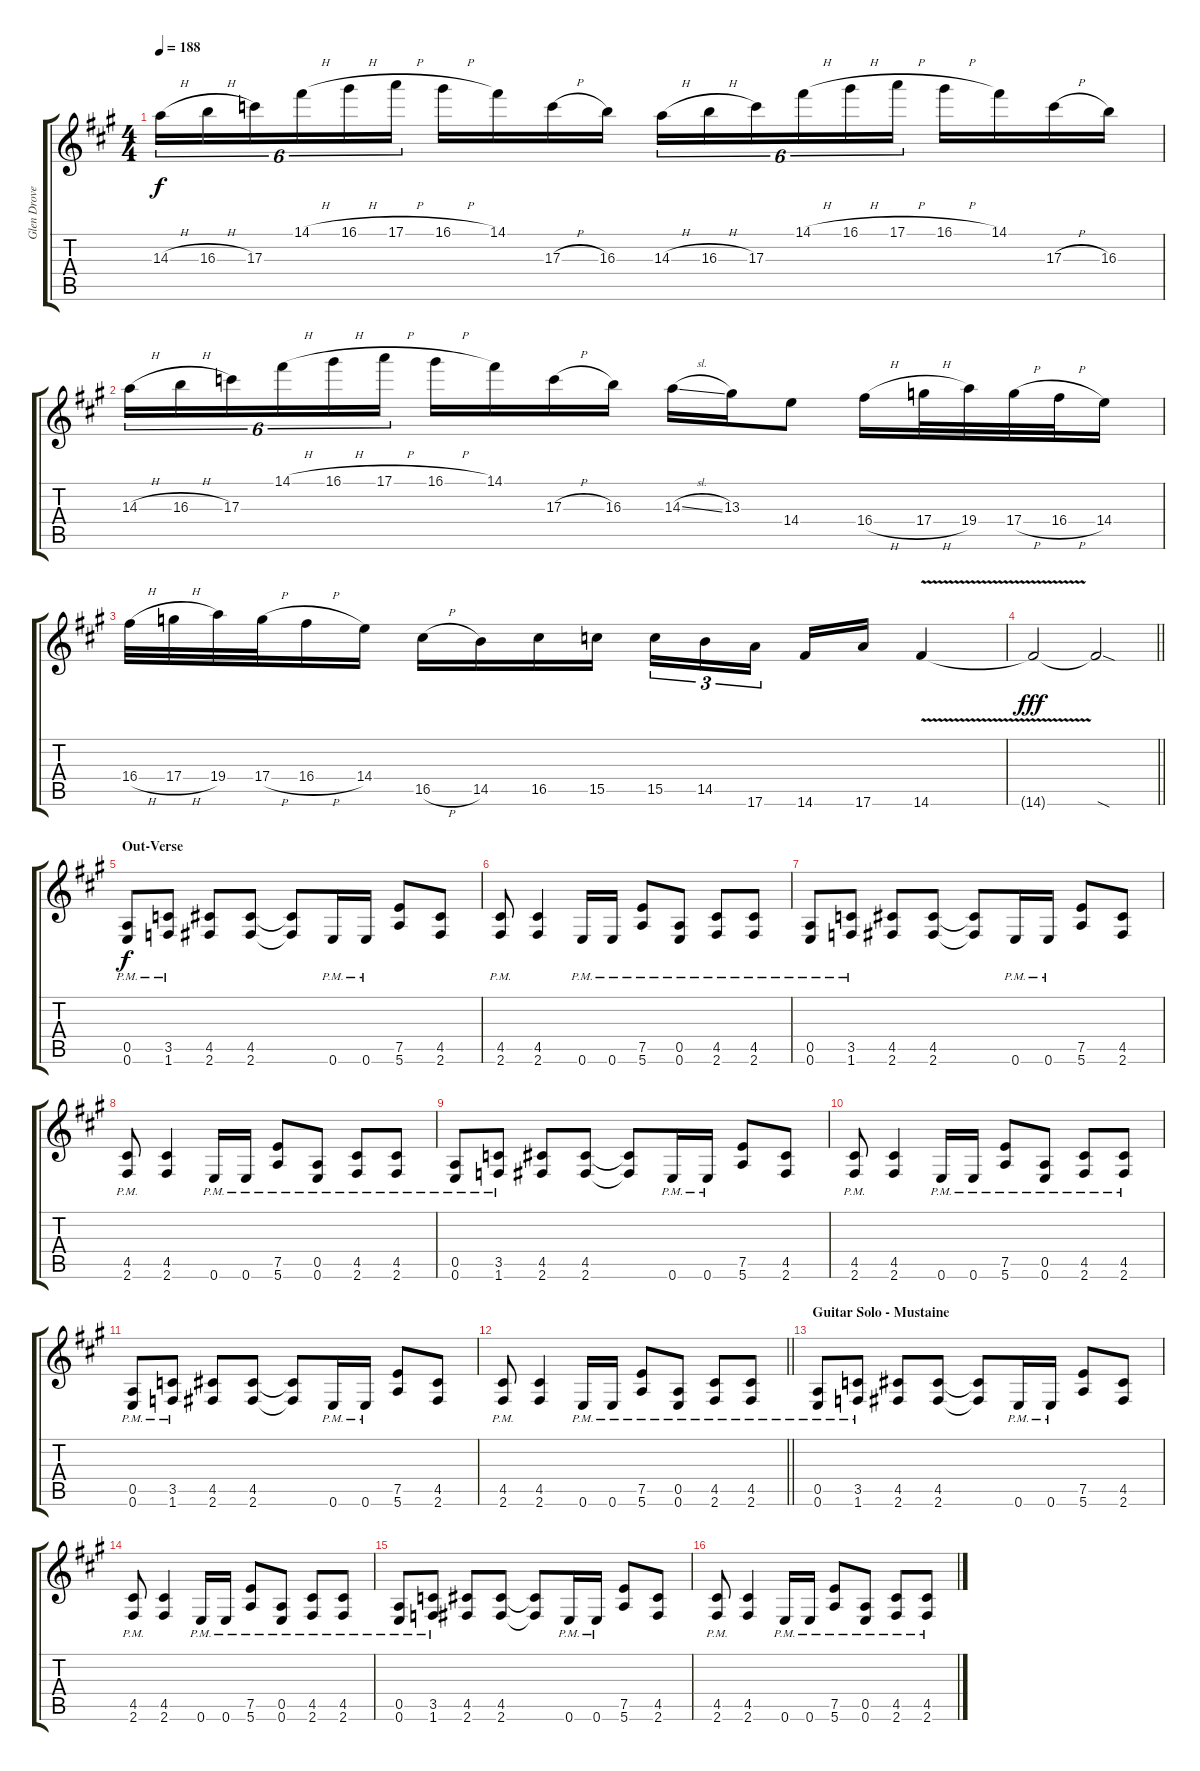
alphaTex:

\track ("Glen Drover" "Glen Drove") {instrument overdrivenguitar}
\staff {score tabs}
\tuning (E4 B3 G3 D3 A2 E2) {hide}
\ts (4 4)
\tempo 188
\clef g2
\ks a
14.3{h}.16{tu (6 4) dy f} 16.3{h}.16{tu (6 4)} 17.3.16{tu (6 4)} 14.1{h}.16{tu (6 4)} 16.1{h}.16{tu (6 4)} 17.1{h}.16{tu (6 4)} 16.1{h}.16 14.1.16 17.3{h}.16 16.3.16 14.3{h}.16{tu (6 4)} 16.3{h}.16{tu (6 4)} 17.3.16{tu (6 4)} 14.1{h}.16{tu (6 4)} 16.1{h}.16{tu (6 4)} 17.1{h}.16{tu (6 4)} 16.1{h}.16 14.1.16 17.3{h}.16 16.3.16 |
14.3{h}.16{tu (6 4)} 16.3{h}.16{tu (6 4)} 17.3.16{tu (6 4)} 14.1{h}.16{tu (6 4)} 16.1{h}.16{tu (6 4)} 17.1{h}.16{tu (6 4)} 16.1{h}.16 14.1.16 17.3{h}.16 16.3.16 14.3{sl}.16 13.3.16 14.4.8 16.4{h}.16 17.4{h}.32 19.4.32 17.4{h}.32 16.4{h}.32 14.4.16 |
16.4{h}.32 17.4{h}.32 19.4.32 17.4{h}.32 16.4{h}.16 14.4.16 16.5{h}.16 14.5.16 16.5.16 15.5.16 15.5.16{tu (3 2)} 14.5.16{tu (3 2)} 17.6.16{tu (3 2)} 14.6.16 17.6.16 14.6{v}.4 |
\barLineRight lightlight
14.6{t}.2{dy fff} 14.6{sod t}.2 |
\section ("" "Out-Verse")
(0.5{pm} 0.6{pm}).8{dy f} (3.5{pm} 1.6{pm}).8 (4.5 2.6).8 (4.5 2.6).8 (4.5{t} 2.6{t}).8 0.6{pm}.16 0.6{pm}.16 (7.5 5.6).8 (4.5 2.6).8 |
(4.5{pm} 2.6{pm}).8 (4.5 2.6).4 0.6{pm}.16 0.6{pm}.16 (7.5{pm} 5.6{pm}).8 (0.5{pm} 0.6{pm}).8 (4.5{pm} 2.6{pm}).8 (4.5{pm} 2.6{pm}).8 |
(0.5{pm} 0.6{pm}).8 (3.5{pm} 1.6{pm}).8 (4.5 2.6).8 (4.5 2.6).8 (4.5{t} 2.6{t}).8 0.6{pm}.16 0.6{pm}.16 (7.5 5.6).8 (4.5 2.6).8 |
(4.5{pm} 2.6{pm}).8 (4.5 2.6).4 0.6{pm}.16 0.6{pm}.16 (7.5{pm} 5.6{pm}).8 (0.5{pm} 0.6{pm}).8 (4.5{pm} 2.6{pm}).8 (4.5{pm} 2.6{pm}).8 |
(0.5{pm} 0.6{pm}).8 (3.5{pm} 1.6{pm}).8 (4.5 2.6).8 (4.5 2.6).8 (4.5{t} 2.6{t}).8 0.6{pm}.16 0.6{pm}.16 (7.5 5.6).8 (4.5 2.6).8 |
(4.5{pm} 2.6{pm}).8 (4.5 2.6).4 0.6{pm}.16 0.6{pm}.16 (7.5{pm} 5.6{pm}).8 (0.5{pm} 0.6{pm}).8 (4.5{pm} 2.6{pm}).8 (4.5{pm} 2.6{pm}).8 |
(0.5{pm} 0.6{pm}).8 (3.5{pm} 1.6{pm}).8 (4.5 2.6).8 (4.5 2.6).8 (4.5{t} 2.6{t}).8 0.6{pm}.16 0.6{pm}.16 (7.5 5.6).8 (4.5 2.6).8 |
\barLineRight lightlight
(4.5{pm} 2.6{pm}).8 (4.5 2.6).4 0.6{pm}.16 0.6{pm}.16 (7.5{pm} 5.6{pm}).8 (0.5{pm} 0.6{pm}).8 (4.5{pm} 2.6{pm}).8 (4.5{pm} 2.6{pm}).8 |
\section ("" "Guitar Solo - Mustaine")
(0.5{pm} 0.6{pm}).8 (3.5{pm} 1.6{pm}).8 (4.5 2.6).8 (4.5 2.6).8 (4.5{t} 2.6{t}).8 0.6{pm}.16 0.6{pm}.16 (7.5 5.6).8 (4.5 2.6).8 |
(4.5{pm} 2.6{pm}).8 (4.5 2.6).4 0.6{pm}.16 0.6{pm}.16 (7.5{pm} 5.6{pm}).8 (0.5{pm} 0.6{pm}).8 (4.5{pm} 2.6{pm}).8 (4.5{pm} 2.6{pm}).8 |
(0.5{pm} 0.6{pm}).8 (3.5{pm} 1.6{pm}).8 (4.5 2.6).8 (4.5 2.6).8 (4.5{t} 2.6{t}).8 0.6{pm}.16 0.6{pm}.16 (7.5 5.6).8 (4.5 2.6).8 |
(4.5{pm} 2.6{pm}).8 (4.5 2.6).4 0.6{pm}.16 0.6{pm}.16 (7.5{pm} 5.6{pm}).8 (0.5{pm} 0.6{pm}).8 (4.5{pm} 2.6{pm}).8 (4.5{pm} 2.6{pm}).8
